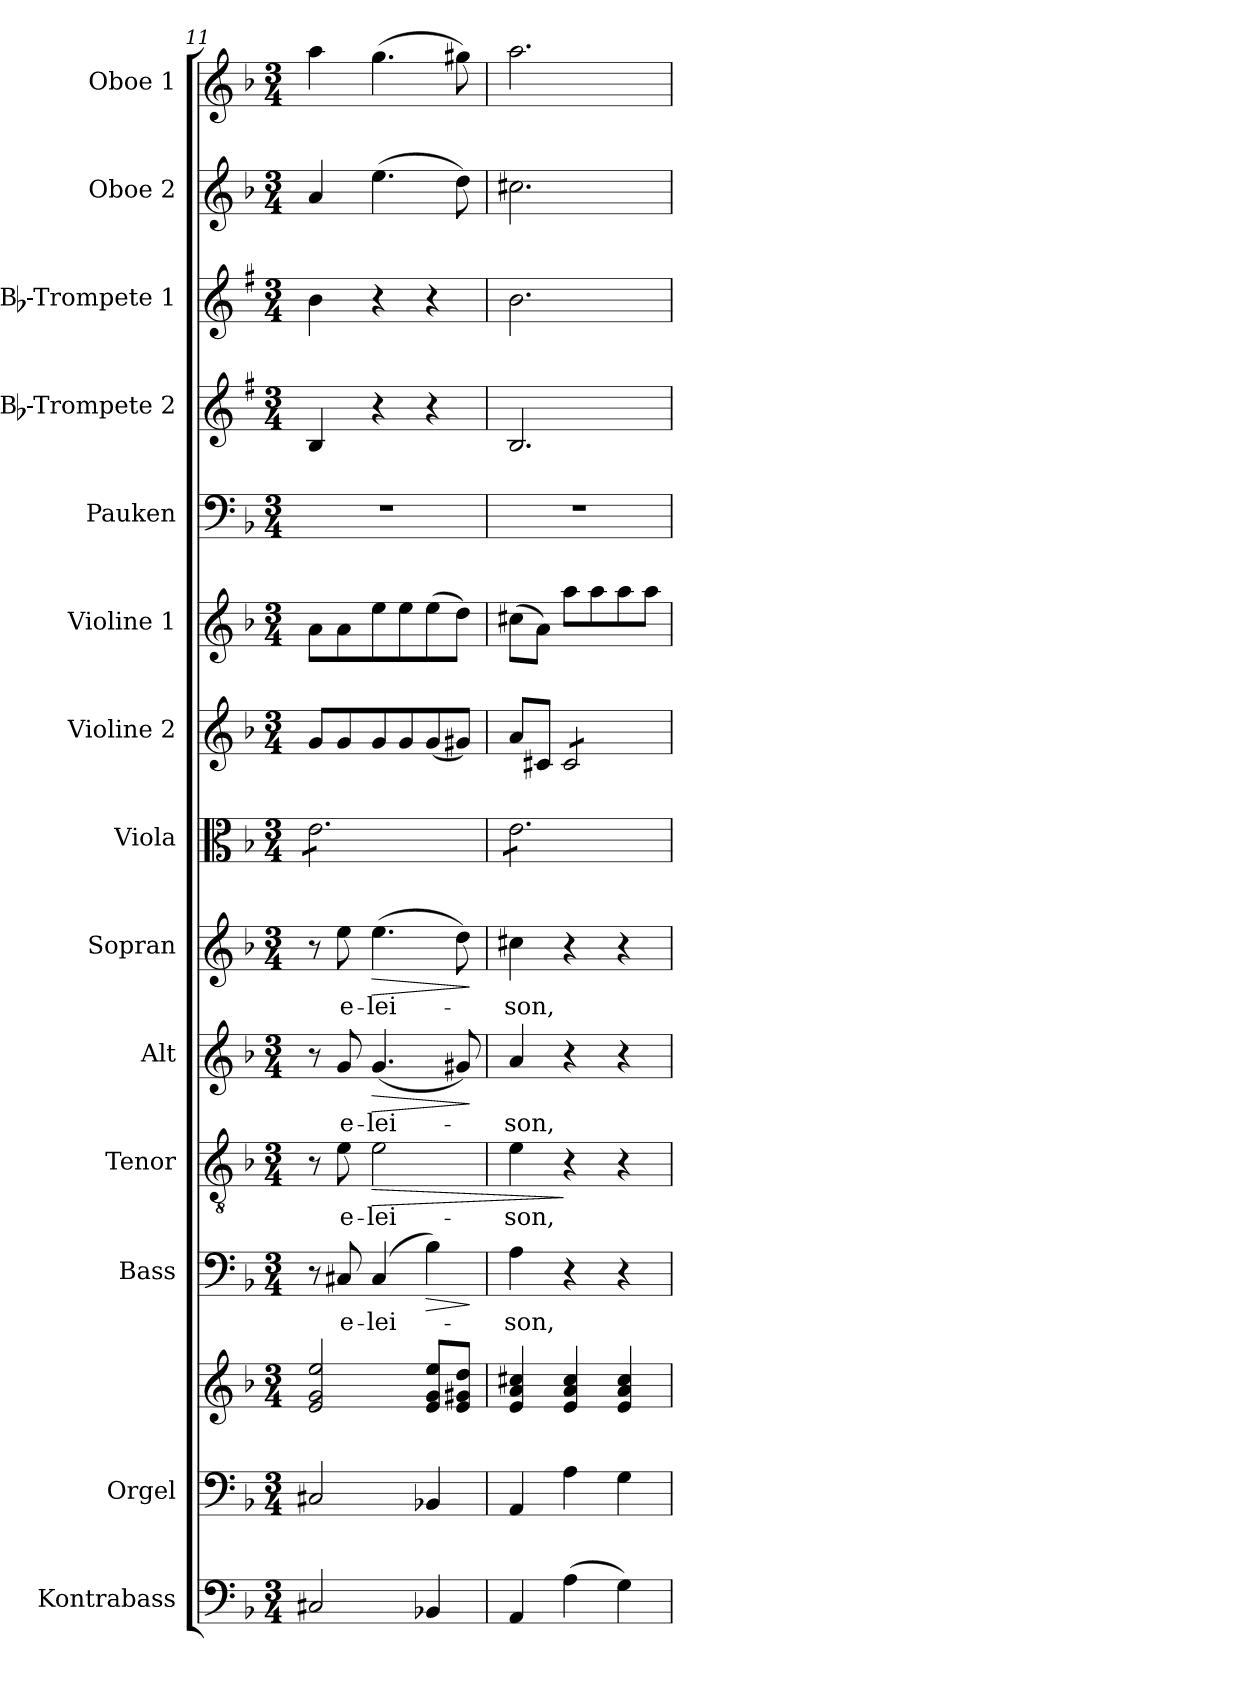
**kern	**kern	**kern	**kern	**text	**dynam	**kern	**text	**dynam	**kern	**text	**dynam	**kern	**text	**dynam	**kern	**kern	**kern	**kern	**kern	**kern	**kern	**kern
*part14	*part13	*part13	*part12	*part12	*part12	*part11	*part11	*part11	*part10	*part10	*part10	*part9	*part9	*part9	*part8	*part7	*part6	*part5	*part4	*part3	*part2	*part1
*staff15	*staff14	*staff13	*staff12	*staff12	*staff12	*staff11	*staff11	*staff11	*staff10	*staff10	*staff10	*staff9	*staff9	*staff9	*staff8	*staff7	*staff6	*staff5	*staff4	*staff3	*staff2	*staff1
*I"Kontrabass	*I"Orgel	*	*I"Bass	*	*	*I"Tenor	*	*	*I"Alt	*	*	*I"Sopran	*	*	*I"Viola	*I"Violine 2	*I"Violine 1	*I"Pauken	*I"Bb-Trompete 2	*I"Bb-Trompete 1	*I"Oboe 2	*I"Oboe 1
*I'Kb.	*I'Org.	*	*I'B.	*	*	*I'T.	*	*	*I'A.	*	*	*I'S.	*	*	*I'Vla.	*I'Vl. 2	*I'Vl. 1	*I'Pk.	*I'Bb Trp. 2	*I'Bb Trp. 1	*I'Ob. 2	*I'Ob. 1
*clefF4	*clefF4	*clefG2	*clefF4	*	*	*clefGv2	*	*	*clefG2	*	*	*clefG2	*	*	*clefC3	*clefG2	*clefG2	*clefF4	*clefG2	*clefG2	*clefG2	*clefG2
*ITrd7c12	*	*	*	*	*	*	*	*	*	*	*	*	*	*	*	*	*	*	*ITrd1c2	*ITrd1c2	*	*
*k[b-]	*k[b-]	*k[b-]	*k[b-]	*	*	*k[b-]	*	*	*k[b-]	*	*	*k[b-]	*	*	*k[b-]	*k[b-]	*k[b-]	*k[b-]	*k[b-]	*k[b-]	*k[b-]	*k[b-]
*F:	*F:	*F:	*F:	*	*	*F:	*	*	*F:	*	*	*F:	*	*	*F:	*F:	*F:	*F:	*F:	*F:	*F:	*F:
*M3/4	*M3/4	*M3/4	*M3/4	*	*	*M3/4	*	*	*M3/4	*	*	*M3/4	*	*	*M3/4	*M3/4	*M3/4	*M3/4	*M3/4	*M3/4	*M3/4	*M3/4
=11	=11	=11	=11	=11	=11	=11	=11	=11	=11	=11	=11	=11	=11	=11	=11	=11	=11	=11	=11	=11	=11	=11
*	*	*	*	*	*	*	*	*	*	*	*	*	*	*	*tremolo	*	*	*	*	*	*	*
2CC#X/	2C#X/	2e/ 2g/ 2ee/	8r	.	.	8r	.	.	8r	.	.	8r	.	.	8e\L	8g/L	8a\L	2.r	4A/	4a\	4a/	4aa\
!	!	!	!	!LO:LY:b	!	!	!LO:LY:b	!	!	!LO:LY:b	!	!	!LO:LY:b	!	!	!	!	!	!	!	!	!
.	.	.	8C#X/	e-	.	8e\	e-	.	8g/	e-	.	8ee\	e-	.	8e\	8g/	8a\	.	.	.	.	.
!	!	!	!	!LO:LY:b	!	!	!LO:LY:b	!LO:HP:b	!	!LO:LY:b	!LO:HP:b	!	!LO:LY:b	!LO:HP:b	!	!	!	!	!	!	!	!
.	.	.	(4C#/	-lei-	.	2e\	-lei-	>	(<4.g/	-lei-	>	(>4.ee\	-lei-	>	8e\	8g/	8ee\	.	4r	4r	(>4.ee\	(>4.gg\
.	.	.	.	.	.	.	.	.	.	.	.	.	.	.	8e\	8g/	8ee\	.	.	.	.	.
!	!	!	!	!	!LO:HP:b	!	!	!	!	!	!	!	!	!	!	!	!	!	!	!	!	!
4BBB-X/	4BB-X/	8e/ 8g/ 8ee/L	4B-\)	.	>	.	.	.	.	.	.	.	.	.	8e\	(<8g/	(>8ee\	.	4r	4r	.	.
.	.	8e/ 8g#X/ 8dd/J	.	.	.	.	.	.	8g#X/)	.	.	8dd\)	.	.	8e\J	8g#X/J)	8dd\J)	.	.	.	8dd\)	8gg#X\)
.	.	.	.	.	]	.	.	.	.	.	]	.	.	]	.	.	.	.	.	.	.	.
=12	=12	=12	=12	=12	=12	=12	=12	=12	=12	=12	=12	=12	=12	=12	=12	=12	=12	=12	=12	=12	=12	=12
!	!	!	!	!LO:LY:b	!	!	!LO:LY:b	!	!	!LO:LY:b	!	!	!LO:LY:b	!	!	!	!	!	!	!	!	!
4AAA/	4AA/	4e/ 4a/ 4cc#X/	4A\	-son,	.	4e\	-son,	.	4a/	-son,	.	4cc#X\	-son,	.	8e\L	8a/L	(>8cc#X\L	2.r	2.A/	2.a\	2.cc#X\	2.aa\
.	.	.	.	.	.	.	.	.	.	.	.	.	.	.	8e\	8c#X/J	8a\J)	.	.	.	.	.
*	*	*	*	*	*	*	*	*	*	*	*	*	*	*	*	*tremolo	*	*	*	*	*	*
(>4AA\	4A\	4e/ 4a/ 4cc#/	4r	.	.	4r	.	]	4r	.	.	4r	.	.	8e\	8c#/L	8aa\L	.	.	.	.	.
.	.	.	.	.	.	.	.	.	.	.	.	.	.	.	8e\	8c#/	8aa\	.	.	.	.	.
4GG\)	4G\	4e/ 4a/ 4cc#/	4r	.	.	4r	.	.	4r	.	.	4r	.	.	8e\	8c#/	8aa\	.	.	.	.	.
.	.	.	.	.	.	.	.	.	.	.	.	.	.	.	8e\J	8c#/J	8aa\J	.	.	.	.	.
*	*	*	*	*	*	*	*	*	*	*	*	*	*	*	*	*Xtremolo	*	*	*	*	*	*
*	*	*	*	*	*	*	*	*	*	*	*	*	*	*	*Xtremolo	*	*	*	*	*	*	*
=	=	=	=	=	=	=	=	=	=	=	=	=	=	=	=	=	=	=	=	=	=	=
*-	*-	*-	*-	*-	*-	*-	*-	*-	*-	*-	*-	*-	*-	*-	*-	*-	*-	*-	*-	*-	*-	*-
